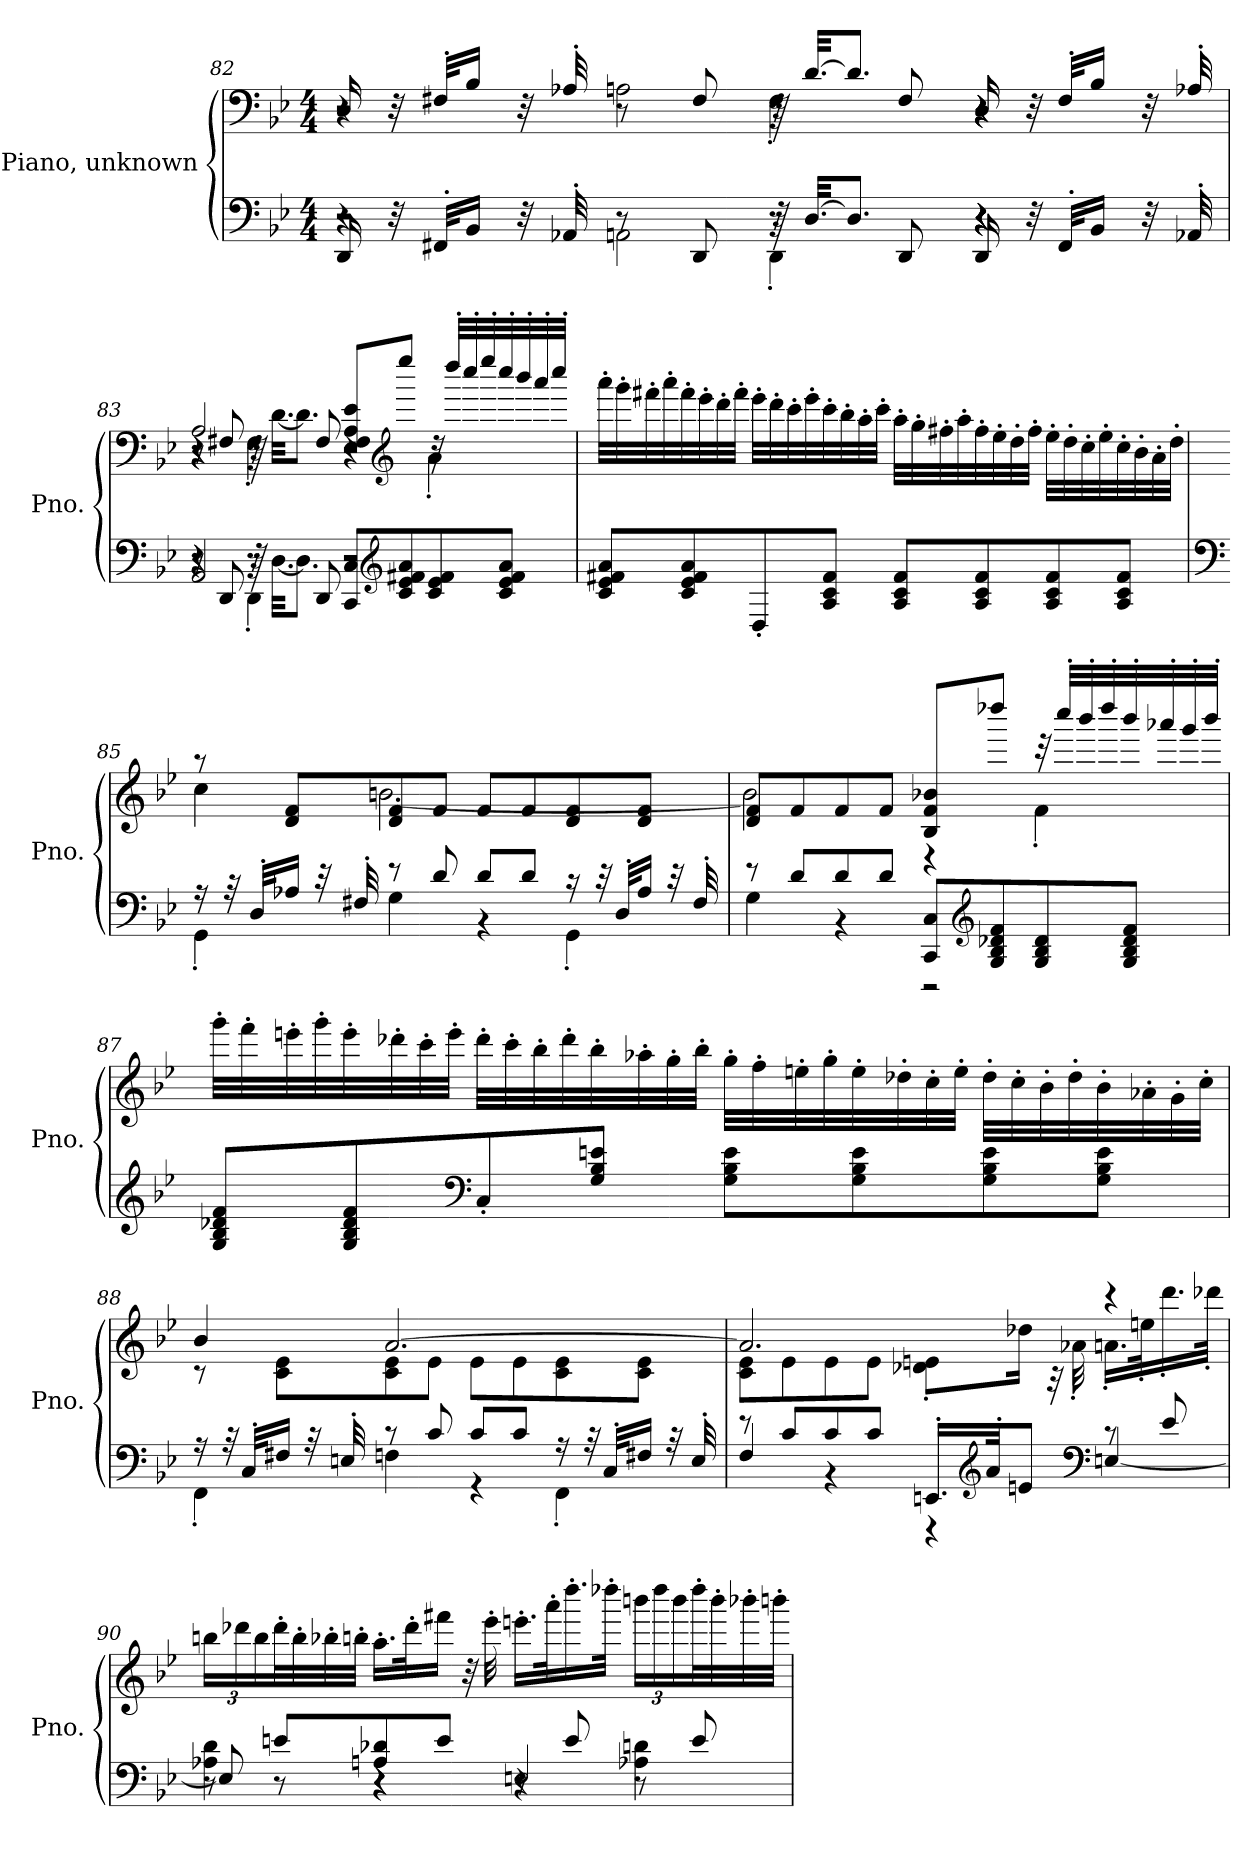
**kern	**kern
*part1	*part1
*staff2	*staff1
*I"Piano, unknown	*
*I'Pno.	*
!!LO:LB:g=z
*clefF4	*clefF4
*k[b-e-]	*k[b-e-]
*M4/4	*M4/4
=82	=82
*^	*^
*	*^	*	*^
*	*	*^	*	*	*^
2r	4r	16DD/	2r	2r	4r	16D/	2r
.	.	32r	.	.	.	32r	.
.	.	32FF#X'/KLL	.	.	.	32F#X'/KLL	.
.	.	16BB-/JJ	.	.	.	16B-/JJ	.
.	.	32r	.	.	.	32r	.
.	.	32AA-X'/	.	.	.	32A-X'/	.
.	2AAn\	8r	.	.	2An\	8r	.
.	.	8DD/	.	.	.	8F#/	.
64r	.	8r	4DD'\	64r	.	8r	4F#'\
[32.D/KKL	.	.	.	[32.d/KKL	.	.	.
8.D/J]	.	.	.	8.d/J]	.	.	.
.	.	8DD/	.	.	.	8F#/	.
4r	4r	16DD/	4r	4r	4r	16D/	4r
.	.	32r	.	.	.	32r	.
.	.	32FF#'/KLL	.	.	.	32F#'/KLL	.
.	.	16BB-/JJ	.	.	.	16B-/JJ	.
.	.	32r	.	.	.	32r	.
.	.	32AA-X'/	.	.	.	32A-X'/	.
!!LO:LB:g=z	!!	!!	!!
=83	=83	=83	=83	=83	=83	=83	=83
8r	4r	2AA/	4r	8r	4r	2A/	4r
8DD/	.	.	.	8F#X/	.	.	.
8r	64r	.	4DD'\	8r	64r	.	4F#'\
.	[32.D\KKL	.	.	.	[32.d\KKL	.	.
.	8.D\J]	.	.	.	8.d\J]	.	.
8DD/	.	.	.	8F#/	.	.	.
8CC/ 8C/L	2r	2r	2r	8E-/ 8F#/ 8A/ 8e-/L	4r	2r	2r
*clefG2	*	*	*	*clefG2	*	*	*
8c/ 8e-/ 8f#X/ 8a/	.	.	.	8eeee-/J	.	.	.
8c/ 8e-/ 8f#/	.	.	.	32r	4a'\	.	.
.	.	.	.	32dddd'/LLL	.	.	.
.	.	.	.	32cccc'/	.	.	.
.	.	.	.	32eeee-'/	.	.	.
8c/ 8e-/ 8f#/ 8a/J	.	.	.	32cccc'/	.	.	.
.	.	.	.	32bbb-'/	.	.	.
.	.	.	.	32aaa'/	.	.	.
.	.	.	.	32cccc'/JJJ	.	.	.
*v	*v	*v	*v	*	*	*	*
*	*v	*v	*v	*v
!!LO:LB:g=z
=84	=84
8c/ 8e-/ 8f#X/ 8a/L	32aaa'\LLL
.	32ggg'\
.	32fff#X'\
.	32aaa'\
8c/ 8e-/ 8f#/ 8a/	32fff#'\
.	32eee-'\
.	32ddd'\
.	32fff#'\JJJ
8D'/	32eee-'\LLL
.	32ddd'\
.	32ccc'\
.	32eee-'\
8A/ 8c/ 8f#/J	32ccc'\
.	32bb-'\
.	32aa'\
.	32ccc'\JJJ
8A/ 8c/ 8f#/L	32aa'\LLL
.	32gg'\
.	32ff#X'\
.	32aa'\
8A/ 8c/ 8f#/	32ff#'\
.	32ee-'\
.	32dd'\
.	32ff#'\JJJ
8A/ 8c/ 8f#/	32ee-'\LLL
.	32dd'\
.	32cc'\
.	32ee-'\
8A/ 8c/ 8f#/J	32cc'\
.	32b-'\
.	32a'\
.	32dd'\JJJ
!!LO:LB:g=z
=85	=85
*clefF4	*
*^	*^
16r	4GG'\	8r	4cc\
32r	.	.	.
32D'/KLL	.	.	.
16A-X/JJ	.	8d/ 8f/L	.
32r	.	.	.
32F#X'/	.	.	.
8r	4G\	8d/ 8f/	[2.bn\
8d/	.	8f/J	.
8d/L	4r	8f/L	.
8d/J	.	8f/	.
16r	4GG'\	8d/ 8f/	.
32r	.	.	.
32D'/KLL	.	.	.
16A-/JJ	.	8d/ 8f/J	.
32r	.	.	.
32F#'/	.	.	.
=86	=86	=86	=86
8r	4G\	8d/ 8f/L	2b\]
8d/L	.	8f/	.
8d/	4r	8f/	.
8d/J	.	8f/J	.
8CC/ 8C/L	2r	8B-/ 8f/ 8b-X/L	4r
*clefG2	*	*	*
8G/ 8B-/ 8d-X/ 8f/	.	8dddd-X/J	.
8G/ 8B-/ 8d-/	.	32r	4f'\
.	.	32cccc'/LLL	.
.	.	32bbb-'/	.
.	.	32dddd-'/	.
8G/ 8B-/ 8d-/ 8f/J	.	32bbb-'/	.
.	.	32aaa-X'/	.
.	.	32ggg'/	.
.	.	32bbb-'/JJJ	.
*v	*v	*	*
*	*v	*v
!!LO:PB:g=z
=87	=87
8G/ 8B-/ 8d-X/ 8f/L	32ggg'\LLL
.	32fff'\
.	32eeen'\
.	32ggg'\
8G/ 8B-/ 8d-/ 8f/	32eee'\
.	32ddd-X'\
.	32ccc'\
.	32eee'\JJJ
*clefF4	*
8C'/	32ddd-'\LLL
.	32ccc'\
.	32bb-'\
.	32ddd-'\
8G/ 8B-/ 8en/J	32bb-'\
.	32aa-X'\
.	32gg'\
.	32bb-'\JJJ
8G\ 8B-\ 8e\L	32gg'\LLL
.	32ff'\
.	32een'\
.	32gg'\
8G\ 8B-\ 8e\	32ee'\
.	32dd-X'\
.	32cc'\
.	32ee'\JJJ
8G\ 8B-\ 8e\	32dd-'\LLL
.	32cc'\
.	32b-'\
.	32dd-'\
8G\ 8B-\ 8e\J	32b-'\
.	32a-X'\
.	32g'\
.	32cc'\JJJ
!!LO:LB:g=z
=88	=88
*^	*^
16r	4FF'\	4b-/	8r
32r	.	.	.
32C'/KLL	.	.	.
16F#X/JJ	.	.	8c\ 8e-\L
32r	.	.	.
32En'/	.	.	.
8r	4Fn\	[2.a/	8c\ 8e-\
8c/	.	.	8e-\J
8c/L	4r	.	8e-\L
8c/J	.	.	8e-\
16r	4FF'\	.	8c\ 8e-\
32r	.	.	.
32C'/KLL	.	.	.
16F#X/JJ	.	.	8c\ 8e-\J
32r	.	.	.
32E'/	.	.	.
!!LO:LB:g=z	!!
=89	=89	=89	=89
8r	4F/	2.a/]	8c\ 8e-\L
8c/L	.	.	8e-\
8c/	4r	.	8e-\
8c/J	.	.	8e-\J
16.EEn'/LL	4r	.	8d-X\' 8en\'L
*clefG2	*	*	*
32a'/JK	.	.	.
8en/J	.	.	16dd-X\Jk
.	.	.	32r
.	.	.	32a-X'\
*clefF4	*	*	*
8r	[4En/	4r	16.an'\LL
.	.	.	32een'\K
8e/	.	.	16.ddd'\
.	.	.	32ddd-X'\JJk
*	*	*v	*v
!!LO:LB:g=z
=90	=90	=90
*	*^	*
*	*	*	*Xbrackettup
8r	4A-X\ 4d\	8E/]	24bbn\LL
.	.	.	24ddd-X\
.	.	.	24bb\
8en/L	.	8r	32ddd-'\L
.	.	.	32bb'\
.	.	.	32bb-X'\
.	.	.	32bbn'\JJJ
8An/ 8d-X/	4r	4r	16.aa'\LL
.	.	.	32ddd-'\K
8e/J	.	.	16fff#X\JJ
.	.	.	32r
.	.	.	32eee-'\
8r	4r	2En/	16.eeen'\LL
.	.	.	32aaa'\K
8e/	.	.	16.dddd'\
.	.	.	32dddd-X'\JJk
8r	4A-X\ 4dn\	.	24bbbn\LL
.	.	.	24dddd-\
.	.	.	24bbb\
8e/	.	.	32dddd-'\L
.	.	.	32bbb'\
.	.	.	32bbb-X'\
.	.	.	32bbbn'\JJJ
*v	*v	*v	*
=	=
*-	*-
